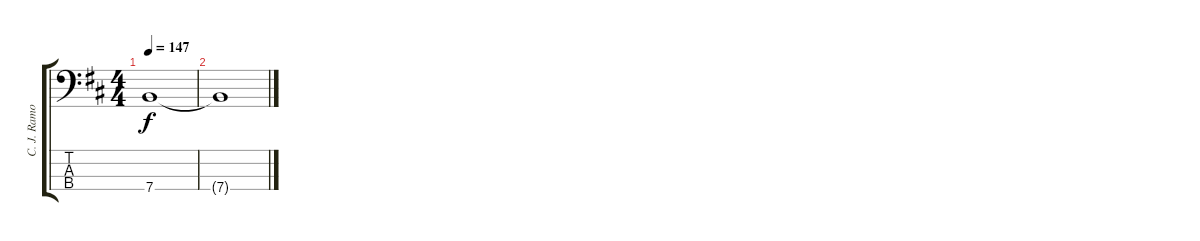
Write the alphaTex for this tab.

\track ("C. J. Ramone" "C. J. Ramo") {instrument electricbasspick}
\staff {score tabs}
\tuning (G2 D2 A1 E1) {hide}
\ts (4 4)
\tempo 147
\clef f4
\ks d
7.4.1{dy f} |
7.4{t}.1
